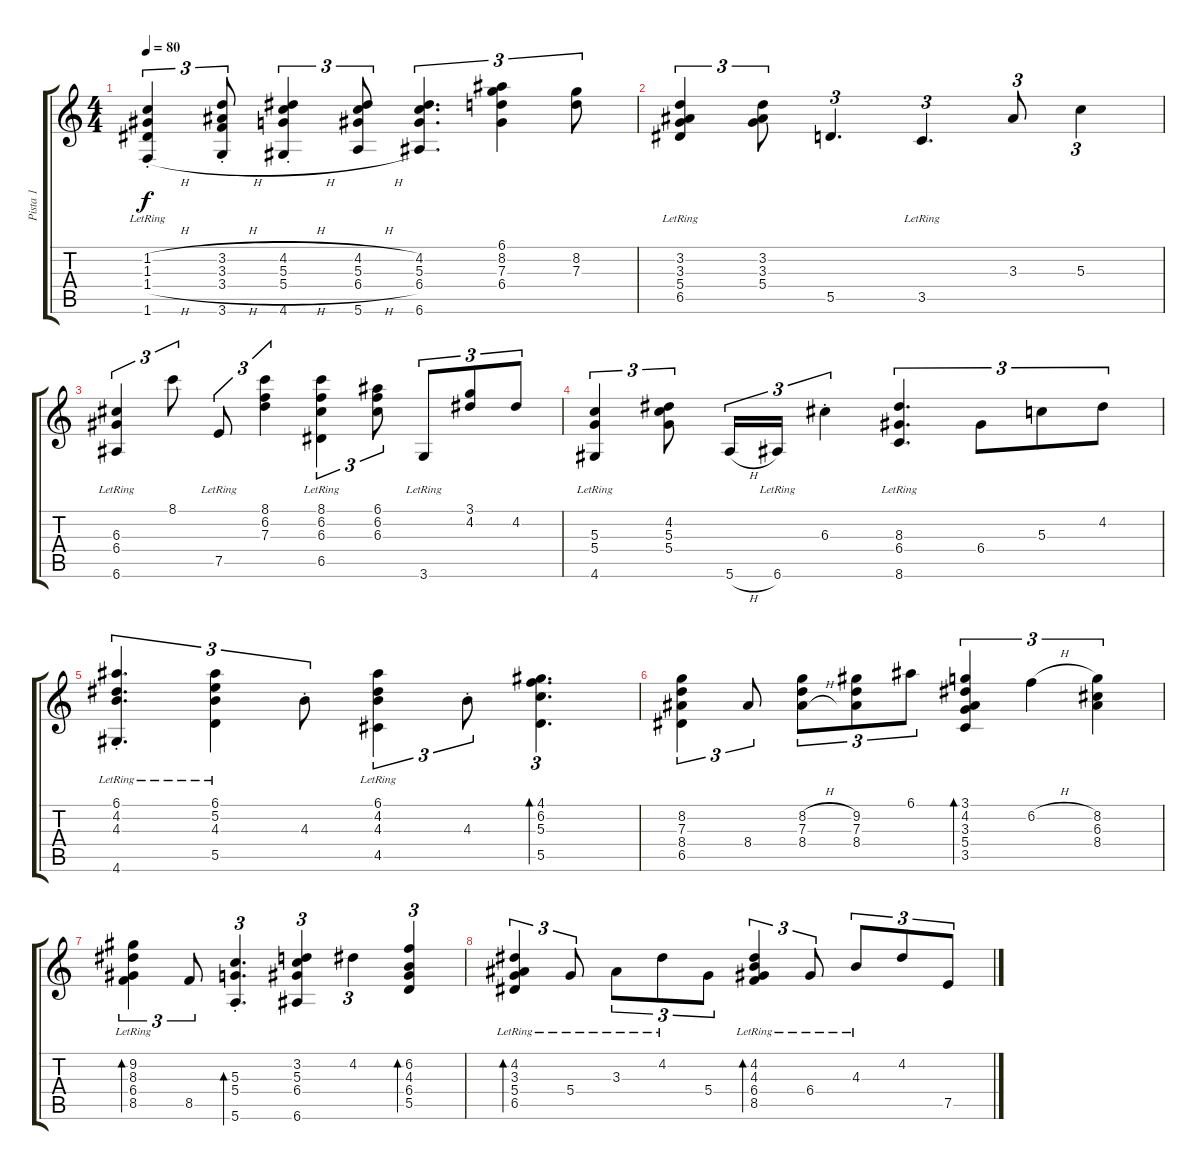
\track ("Pista 1" "Pista 1") {instrument acousticguitarnylon}
\staff {score tabs}
\tuning (E4 B3 G3 D3 A2 E2) {hide}
\ts (4 4)
\tempo 80
\clef g2
\ks c
(1.2{h st} 1.3{h st} 1.4{h} 1.6{h lr}).4{tu (3 2) dy f} (3.2{h st} 3.3{h st} 3.4{h st} 3.6{h st}).8{tu (3 2)} (4.2{h st} 5.3{h st} 5.4{h st} 4.6{h st}).4{tu (3 2)} (4.2{h} 5.3{h} 6.4{h} 5.6{h}).8{tu (3 2)} (4.2 5.3 6.4 6.6).4{d tu (3 2)} (6.1 8.2 7.3 6.4).4{tu (3 2)} (8.2 7.3).8{tu (3 2)} |
(3.2 3.3 5.4 6.5{lr}).4{tu (3 2)} (3.2 3.3 5.4).8{tu (3 2)} 5.5.4{d tu (3 2)} 3.5{lr}.4{d tu (3 2)} 3.3.8{tu (3 2)} 5.3.4{tu (3 2)} |
(6.3 6.4 6.6{lr}).4{tu (3 2)} 8.1.8{tu (3 2)} 7.5{lr}.8{tu (3 2)} (8.1 6.2 7.3).4{tu (3 2)} (8.1 6.2 6.3 6.5{lr}).4{tu (3 2)} (6.1 6.2 6.3).8{tu (3 2)} 3.6{lr}.8{tu (3 2)} (3.1 4.2).8{tu (3 2)} 4.2.8{tu (3 2)} |
(5.3 5.4 4.6{lr}).4{tu (3 2)} (4.2 5.3 5.4).8{tu (3 2)} 5.6{h}.16{tu (3 2)} 6.6{lr}.16{tu (3 2)} 6.3{st}.4{tu (3 2)} (8.3 6.4 8.6{lr}).4{d tu (3 2)} 6.4.8{tu (3 2)} 5.3.8{tu (3 2)} 4.2.8{tu (3 2)} |
(6.1{st} 4.2{st} 4.3{st} 4.6{lr}).4{d tu (3 2)} (6.1 5.2 4.3 5.5{lr}).4{tu (3 2)} 4.3{st}.8{tu (3 2)} (6.1 4.2 4.3 4.5{lr}).4{tu (3 2)} 4.3{st}.8{tu (3 2)} (4.1 6.2 5.3 5.5).4{d tu (3 2) bd 120} |
(8.2 7.3 8.4 6.5).4{tu (3 2)} 8.4.8{tu (3 2)} (8.2{h} 7.3{h} 8.4{h}).8{tu (3 2)} (9.2 7.3 8.4).8{tu (3 2)} 6.1.8{tu (3 2)} (3.1 4.2 3.3 5.4 3.5).4{tu (3 2) bd 30} 6.2{h}.4{tu (3 2)} (8.2 6.3 8.4).4{tu (3 2)} |
(9.2 8.3 6.4 8.5{lr}).4{tu (3 2) bd 60} 8.5.8{tu (3 2)} (5.3 5.4{st} 5.6{st}).4{d tu (3 2) bd 60} (3.2 5.3 6.4 6.6).4{tu (3 2)} 4.2.4{tu (3 2)} (6.2 4.3 6.4 5.5).4{tu (3 2) bd 60} |
(4.2 3.3 5.4 6.5{lr}).4{tu (3 2) bd 60} 5.4{lr}.8{tu (3 2)} 3.3{lr}.8{tu (3 2)} 4.2{lr}.8{tu (3 2)} 5.4.8{tu (3 2)} (4.2 4.3 6.4 8.5{lr}).4{tu (3 2) bd 60} 6.4{lr}.8{tu (3 2)} 4.3{lr}.8{tu (3 2)} 4.2.8{tu (3 2)} 7.5{h}.8{tu (3 2)}
